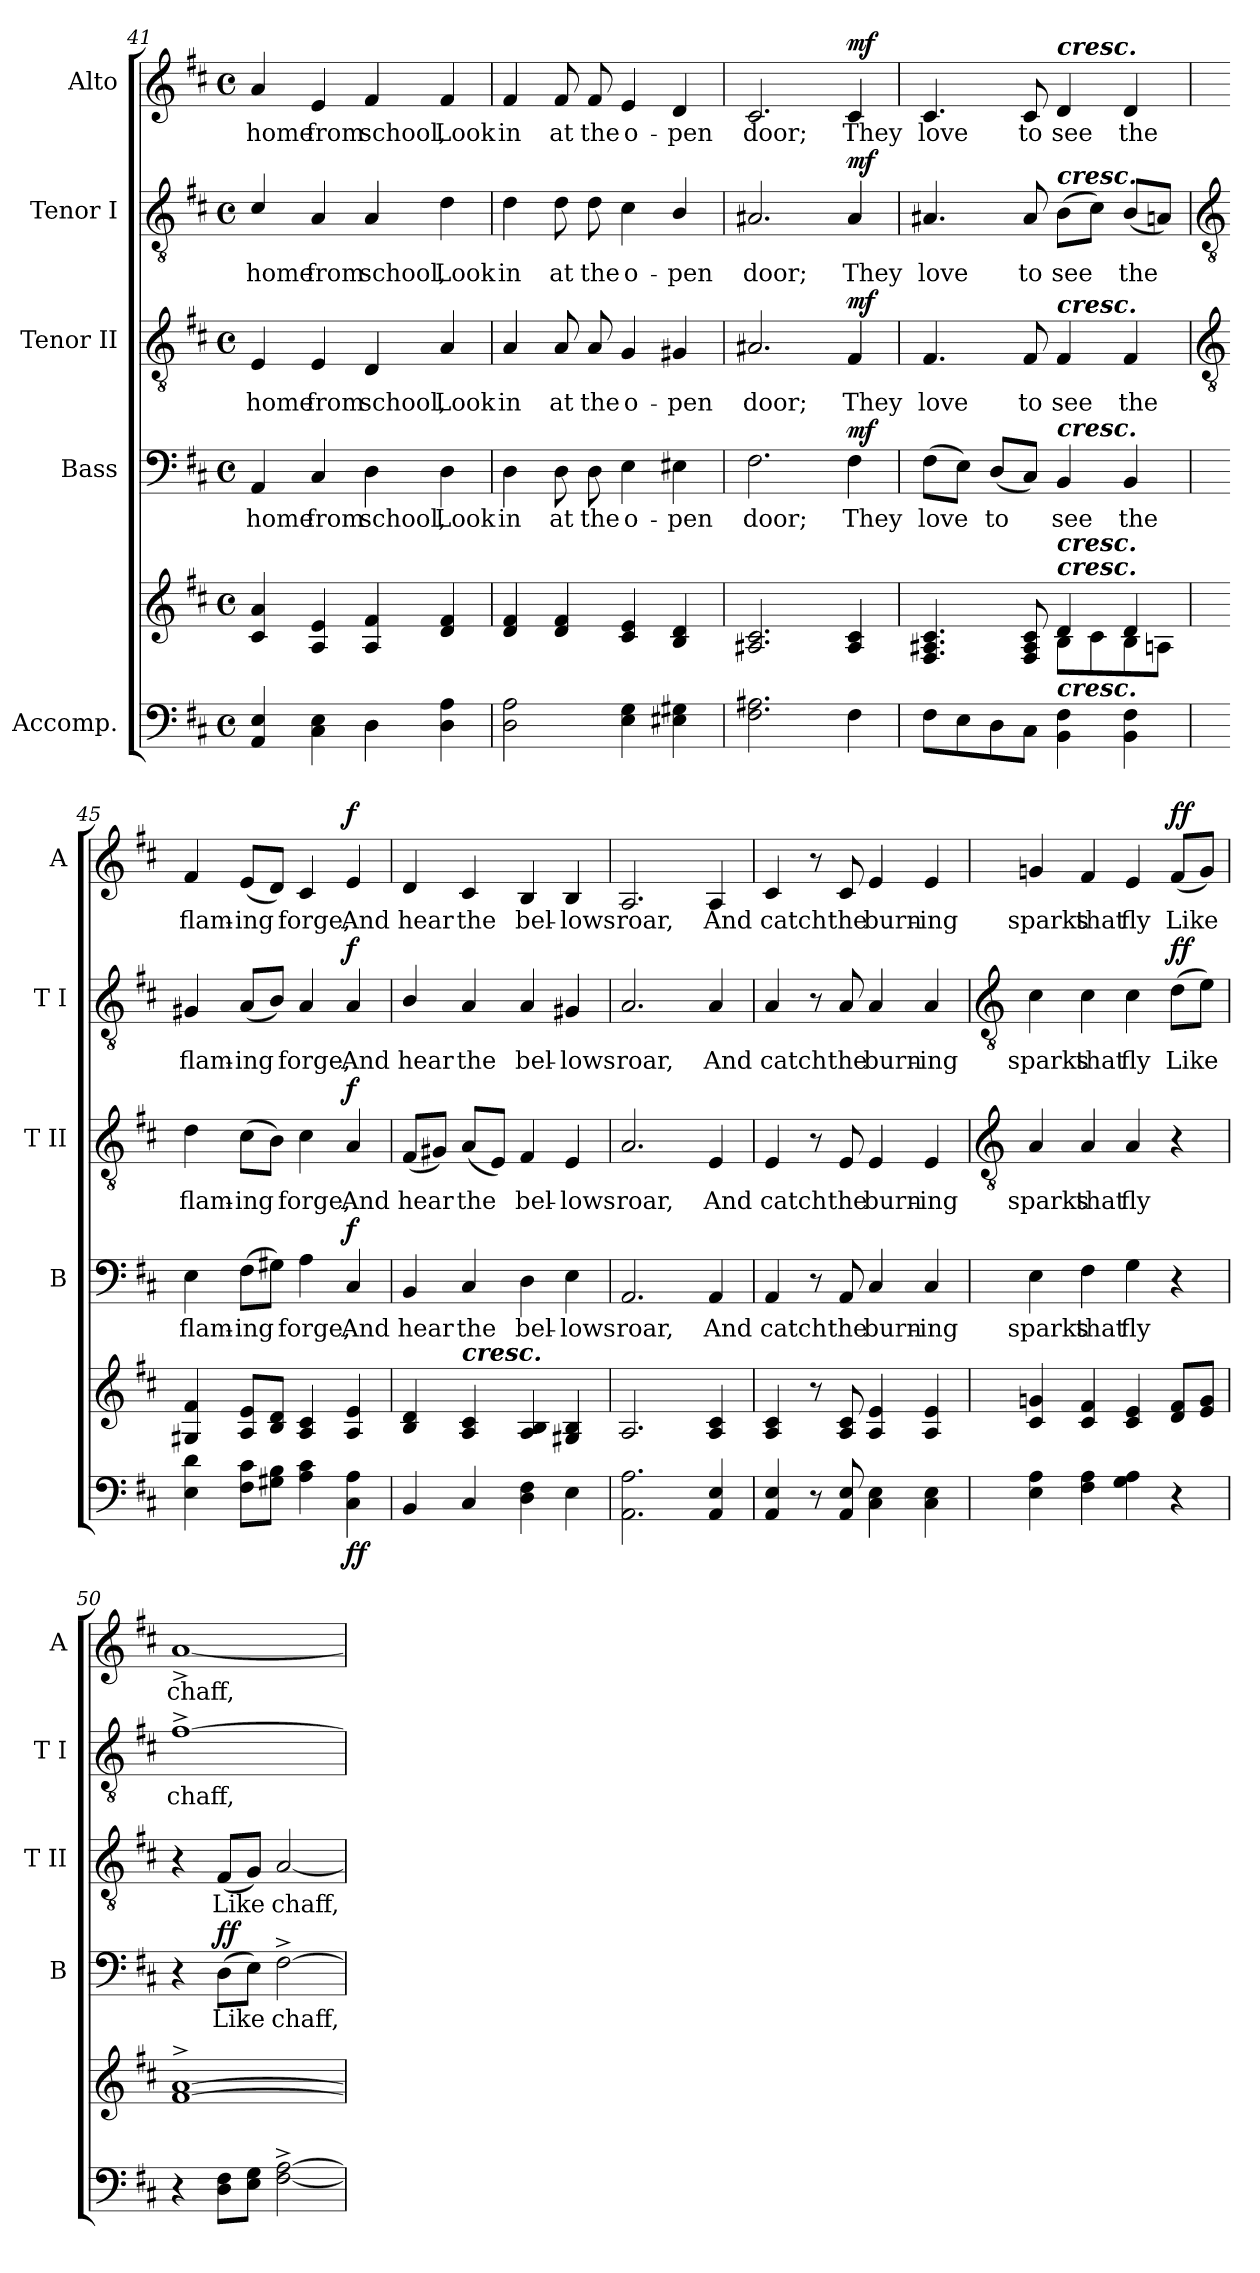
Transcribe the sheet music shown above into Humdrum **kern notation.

**kern	**kern	**dynam	**kern	**text	**dynam	**kern	**text	**dynam	**kern	**text	**dynam	**kern	**text	**dynam
*part5	*part5	*part5	*part4	*part4	*part4	*part3	*part3	*part3	*part2	*part2	*part2	*part1	*part1	*part1
*staff6	*staff5	*staff5/6	*staff4	*staff4	*staff4	*staff3	*staff3	*staff3	*staff2	*staff2	*staff2	*staff1	*staff1	*staff1
*I"Accomp.	*	*	*I"Bass	*	*	*I"Tenor II	*	*	*I"Tenor I	*	*	*I"Alto	*	*
*	*	*	*I'B	*	*	*I'T II	*	*	*I'T I	*	*	*I'A	*	*
!!LO:LB:g=z
*clefF4	*clefG2	*	*clefF4	*	*	*clefGv2	*	*	*clefGv2	*	*	*clefG2	*	*
*k[f#c#]	*k[f#c#]	*	*k[f#c#]	*	*	*k[f#c#]	*	*	*k[f#c#]	*	*	*k[f#c#]	*	*
*D:	*D:	*	*D:	*	*	*D:	*	*	*D:	*	*	*D:	*	*
*M4/4	*M4/4	*	*M4/4	*	*	*M4/4	*	*	*M4/4	*	*	*M4/4	*	*
*met(c)	*met(c)	*	*met(c)	*	*	*met(c)	*	*	*met(c)	*	*	*met(c)	*	*
=41	=41	=41	=41	=41	=41	=41	=41	=41	=41	=41	=41	=41	=41	=41
*	*^	*	*	*	*	*	*	*	*	*	*	*	*	*
!	!	!	!	!	!LO:LY:b	!	!	!LO:LY:b	!	!	!LO:LY:b	!	!	!LO:LY:b	!
4AA 4E	4c# 4a	1ryy	.	4AA/	home	.	4E/	home	.	4c#/	home	.	4a	home	.
!	!	!	!	!	!LO:LY:b	!	!	!LO:LY:b	!	!	!LO:LY:b	!	!	!LO:LY:b	!
4C# 4E	4A 4e	.	.	4C#	from	.	4E	from	.	4A	from	.	4e	from	.
!	!	!	!	!	!LO:LY:b	!	!	!LO:LY:b	!	!	!LO:LY:b	!	!	!LO:LY:b	!
4D	4A 4f#	.	.	4D	school,	.	4D	school,	.	4A	school,	.	4f#	school,	.
!	!	!	!	!	!LO:LY:b	!	!	!LO:LY:b	!	!	!LO:LY:b	!	!	!LO:LY:b	!
4D 4A	4d 4f#	.	.	4D	Look	.	4A	Look	.	4d	Look	.	4f#	Look	.
=42	=42	=42	=42	=42	=42	=42	=42	=42	=42	=42	=42	=42	=42	=42	=42
!	!	!	!	!	!LO:LY:b	!	!	!LO:LY:b	!	!	!LO:LY:b	!	!	!LO:LY:b	!
2D 2A	4d 4f#	1ryy	.	4D	in	.	4A	in	.	4d	in	.	4f#	in	.
!	!	!	!	!	!LO:LY:b	!	!	!LO:LY:b	!	!	!LO:LY:b	!	!	!LO:LY:b	!
.	4d 4f#	.	.	8D	at	.	8A	at	.	8d	at	.	8f#	at	.
!	!	!	!	!	!LO:LY:b	!	!	!LO:LY:b	!	!	!LO:LY:b	!	!	!LO:LY:b	!
.	.	.	.	8D	the	.	8A	the	.	8d	the	.	8f#	the	.
!	!	!	!	!	!LO:LY:b	!	!	!LO:LY:b	!	!	!LO:LY:b	!	!	!LO:LY:b	!
4E 4G	4c# 4e	.	.	4E\	o-	.	4G/	o-	.	4c#	o-	.	4e	o-	.
!	!	!	!	!	!LO:LY:b	!	!	!LO:LY:b	!	!	!LO:LY:b	!	!	!LO:LY:b	!
4E#X 4G#X	4B 4d	.	.	4E#X	-pen	.	4G#X	-pen	.	4B/	-pen	.	4d	-pen	.
=43	=43	=43	=43	=43	=43	=43	=43	=43	=43	=43	=43	=43	=43	=43	=43
!	!	!	!	!	!LO:LY:b	!	!	!LO:LY:b	!	!	!LO:LY:b	!	!	!LO:LY:b	!
2.F# 2.A#X	2.A#X 2.c#	1ryy	.	2.F#	door;	.	2.A#X	door;	.	2.A#X	door;	.	2.c#	door;	.
!	!	!	!LO:DY:b=2	!	!LO:LY:b	!	!	!LO:LY:b	!	!	!LO:LY:b	!	!	!LO:LY:b	!
!	!	!	!LO:DY:n=1:b	!	!	!LO:DY:b	!	!	!LO:DY:b	!	!	!LO:DY:b	!	!	!LO:DY:b
4F#	4A# 4c#	.	mf mf	4F#	They	mf	4F#	They	mf	4A#	They	mf	4c#	They	mf
=44	=44	=44	=44	=44	=44	=44	=44	=44	=44	=44	=44	=44	=44	=44	=44
!	!	!	!	!	!LO:LY:b	!	!	!LO:LY:b	!	!	!LO:LY:b	!	!	!LO:LY:b	!
8F#\L	4.F# 4.A#X 4.c#	2ryy	.	(>8F#L	love	.	4.F#	love	.	4.A#X	love	.	4.c#	love	.
8E\	.	.	.	8EJ)	.	.	.	.	.	.	.	.	.	.	.
!	!	!	!	!	!LO:LY:b	!	!	!	!	!	!	!	!	!	!
8D\	.	.	.	(<8DL	to	.	.	.	.	.	.	.	.	.	.
!	!	!	!	!	!	!	!	!LO:LY:b	!	!	!LO:LY:b	!	!	!LO:LY:b	!
8C#\J	8F# 8A# 8c#	.	.	8C#J)	.	.	8F#	to	.	8A#	to	.	8c#	to	.
!	!	!	!	!	!	!	!	!	!	!	!	!	!LO:TX:a:Bi:t=cresc.	!	!
!	!	!	!	!	!	!	!	!	!	!LO:TX:a:Bi:t=cresc.	!	!	!	!	!
!	!	!	!	!	!	!	!LO:TX:a:Bi:t=cresc.	!	!	!	!	!	!	!	!
!	!	!	!	!LO:TX:a:Bi:t=cresc.	!	!	!	!	!	!	!	!	!	!	!
!	!LO:TX:a:Bi:t=cresc.	!	!	!	!	!	!	!	!	!	!	!	!	!	!
!	!LO:TX:a:Bi:t=cresc.	!	!	!	!	!	!	!	!	!	!	!	!	!	!
!LO:TX:a:Bi:t=cresc.	!	!	!	!	!	!	!	!	!	!	!	!	!	!	!
!	!	!	!	!	!LO:LY:b	!	!	!LO:LY:b	!	!	!LO:LY:b	!	!	!LO:LY:b	!
4BB 4F#	4d/	8B\L	.	4BB	see	.	4F#	see	.	(>8BL	see	.	4d	see	.
.	.	8c#\	.	.	.	.	.	.	.	8c#J)	.	.	.	.	.
!	!	!	!	!	!LO:LY:b	!	!	!LO:LY:b	!	!	!LO:LY:b	!	!	!LO:LY:b	!
4BB 4F#	4d/	8B\	.	4BB	the	.	4F#	the	.	(<8BL	the	.	4d	the	.
.	.	8An\J	.	.	.	.	.	.	.	8AnJ)	.	.	.	.	.
*	*v	*v	*	*	*	*	*	*	*	*	*	*	*	*	*
!!LO:LB:g=z
=45	=45	=45	=45	=45	=45	=45	=45	=45	=45	=45	=45	=45	=45	=45
*	*	*	*	*	*	*clefGv2	*	*	*clefGv2	*	*	*	*	*
*	*^	*	*	*	*	*	*	*	*	*	*	*	*	*
!	!	!	!	!	!LO:LY:b	!	!	!LO:LY:b	!	!	!LO:LY:b	!	!	!LO:LY:b	!
*	*v	*v	*	*	*	*	*	*	*	*	*	*	*	*	*
4E 4d	4G#X 4f#	.	4E	flam-	.	4d	flam-	.	4G#X	flam-	.	4f#	flam-	.
!	!	!	!	!LO:LY:b	!	!	!LO:LY:b	!	!	!LO:LY:b	!	!	!LO:LY:b	!
8F# 8c#L	8A 8eL	.	(>8F#L	-ing	.	(>8c#L	-ing	.	(<8AL	-ing	.	(<8eL	-ing	.
8G#X 8BJ	8B 8dJ	.	8G#XJ)	.	.	8BJ)	.	.	8BJ)	.	.	8dJ)	.	.
!	!	!	!	!LO:LY:b	!	!	!LO:LY:b	!	!	!LO:LY:b	!	!	!LO:LY:b	!
4A 4c#	4A 4c#	.	4A	forge,	.	4c#\	forge,	.	4A	forge,	.	4c#	forge,	.
!	!	!LO:DY:b=2	!	!LO:LY:b	!	!	!LO:LY:b	!	!	!LO:LY:b	!	!	!LO:LY:b	!
!	!	!LO:DY:n=1:b	!	!	!LO:DY:b	!	!	!LO:DY:b	!	!	!LO:DY:b	!	!	!LO:DY:b
4C# 4A	4A 4e	f f	4C#	And	f	4A	And	f	4A	And	f	4e	And	f
=46	=46	=46	=46	=46	=46	=46	=46	=46	=46	=46	=46	=46	=46	=46
!	!	!	!	!LO:LY:b	!	!	!LO:LY:b	!	!	!LO:LY:b	!	!	!LO:LY:b	!
4BB	4B 4d	.	4BB	hear	.	(<8F#L	hear	.	4B/	hear	.	4d	hear	.
.	.	.	.	.	.	8G#XJ)	.	.	.	.	.	.	.	.
!	!LO:TX:a:Bi:t=cresc.	!	!	!	!	!	!	!	!	!	!	!	!	!
!	!	!	!	!LO:LY:b	!	!	!LO:LY:b	!	!	!LO:LY:b	!	!	!LO:LY:b	!
4C#	4A 4c#	.	4C#	the	.	(<8AL	the	.	4A	the	.	4c#/	the	.
.	.	.	.	.	.	8EJ)	.	.	.	.	.	.	.	.
!	!	!	!	!LO:LY:b	!	!	!LO:LY:b	!	!	!LO:LY:b	!	!	!LO:LY:b	!
4D 4F#	4A 4B	.	4D	bel-	.	4F#	bel-	.	4A	bel-	.	4B/	bel-	.
!	!	!	!	!LO:LY:b	!	!	!LO:LY:b	!	!	!LO:LY:b	!	!	!LO:LY:b	!
4E	4G#X 4B	.	4E\	-lows	.	4E	-lows	.	4G#X	-lows	.	4B/	-lows	.
=47	=47	=47	=47	=47	=47	=47	=47	=47	=47	=47	=47	=47	=47	=47
!	!	!	!	!LO:LY:b	!	!	!LO:LY:b	!	!	!LO:LY:b	!	!	!LO:LY:b	!
2.AA 2.A	2.A	.	2.AA	roar,	.	2.A	roar,	.	2.A	roar,	.	2.A	roar,	.
!	!	!	!	!LO:LY:b	!	!	!LO:LY:b	!	!	!LO:LY:b	!	!	!LO:LY:b	!
4AA 4E	4A 4c#	.	4AA	And	.	4E	And	.	4A	And	.	4A	And	.
=48	=48	=48	=48	=48	=48	=48	=48	=48	=48	=48	=48	=48	=48	=48
!	!	!	!	!LO:LY:b	!	!	!LO:LY:b	!	!	!LO:LY:b	!	!	!LO:LY:b	!
4AA 4E	4A 4c#	.	4AA	catch	.	4E	catch	.	4A	catch	.	4c#	catch	.
8r	8r	.	8r	.	.	8r	.	.	8r	.	.	8r	.	.
!	!	!	!	!LO:LY:b	!	!	!LO:LY:b	!	!	!LO:LY:b	!	!	!LO:LY:b	!
8AA 8E	8A 8c#	.	8AA	the	.	8E	the	.	8A	the	.	8c#	the	.
!	!	!	!	!LO:LY:b	!	!	!LO:LY:b	!	!	!LO:LY:b	!	!	!LO:LY:b	!
4C# 4E	4A 4e	.	4C#	burn-	.	4E	burn-	.	4A	burn-	.	4e	burn-	.
!	!	!	!	!LO:LY:b	!	!	!LO:LY:b	!	!	!LO:LY:b	!	!	!LO:LY:b	!
4C# 4E	4A 4e	.	4C#	-ing	.	4E	-ing	.	4A	-ing	.	4e	-ing	.
!!LO:LB:g=z
=49	=49	=49	=49	=49	=49	=49	=49	=49	=49	=49	=49	=49	=49	=49
*	*	*	*	*	*	*clefGv2	*	*	*clefGv2	*	*	*	*	*
*	*^	*	*	*	*	*	*	*	*	*	*	*	*	*
!	!	!	!	!	!LO:LY:b	!	!	!LO:LY:b	!	!	!LO:LY:b	!	!	!LO:LY:b	!
4E 4A	4c# 4gn	1ryy	.	4E	sparks	.	4A	sparks	.	4c#	sparks	.	4gn	sparks	.
!	!	!	!	!	!LO:LY:b	!	!	!LO:LY:b	!	!	!LO:LY:b	!	!	!LO:LY:b	!
4F# 4A	4c# 4f#	.	.	4F#	that	.	4A	that	.	4c#	that	.	4f#	that	.
!	!	!	!	!	!LO:LY:b	!	!	!LO:LY:b	!	!	!LO:LY:b	!	!	!LO:LY:b	!
4G 4A	4c# 4e	.	.	4G	fly	.	4A	fly	.	4c#	fly	.	4e	fly	.
!	!	!	!	!	!	!	!	!	!	!	!LO:LY:b	!LO:DY:b	!	!LO:LY:b	!LO:DY:b
4r	8d 8f#L	.	.	4r	.	.	4r	.	.	(>8dL	Like	ff	(<8f#L	Like	ff
.	8e 8gJ	.	.	.	.	.	.	.	.	8eJ)	.	.	8gJ)	.	.
=50	=50	=50	=50	=50	=50	=50	=50	=50	=50	=50	=50	=50	=50	=50	=50
!	!	!	!	!	!	!	!	!	!	!	!LO:LY:b	!	!	!LO:LY:b	!
4r	[1f#^ [1a^	1ryy	.	4r	.	.	4r	.	.	[1f#^	chaff,	.	[1a^	chaff,	.
!	!	!	!	!	!LO:LY:b	!LO:DY:b	!	!LO:LY:b	!	!	!	!	!	!	!
8D 8F#L	.	.	.	(>8DL	Like	ff	(<8F#L	Like	.	.	.	.	.	.	.
8E 8GJ	.	.	.	8EJ)	.	.	8GJ)	.	.	.	.	.	.	.	.
!	!	!	!	!	!LO:LY:b	!	!	!LO:LY:b	!	!	!	!	!	!	!
[2F#^ [2A^	.	.	.	[2F#^	chaff,	.	[2A	chaff,	.	.	.	.	.	.	.
*	*v	*v	*	*	*	*	*	*	*	*	*	*	*	*	*
=	=	=	=	=	=	=	=	=	=	=	=	=	=	=
*-	*-	*-	*-	*-	*-	*-	*-	*-	*-	*-	*-	*-	*-	*-
